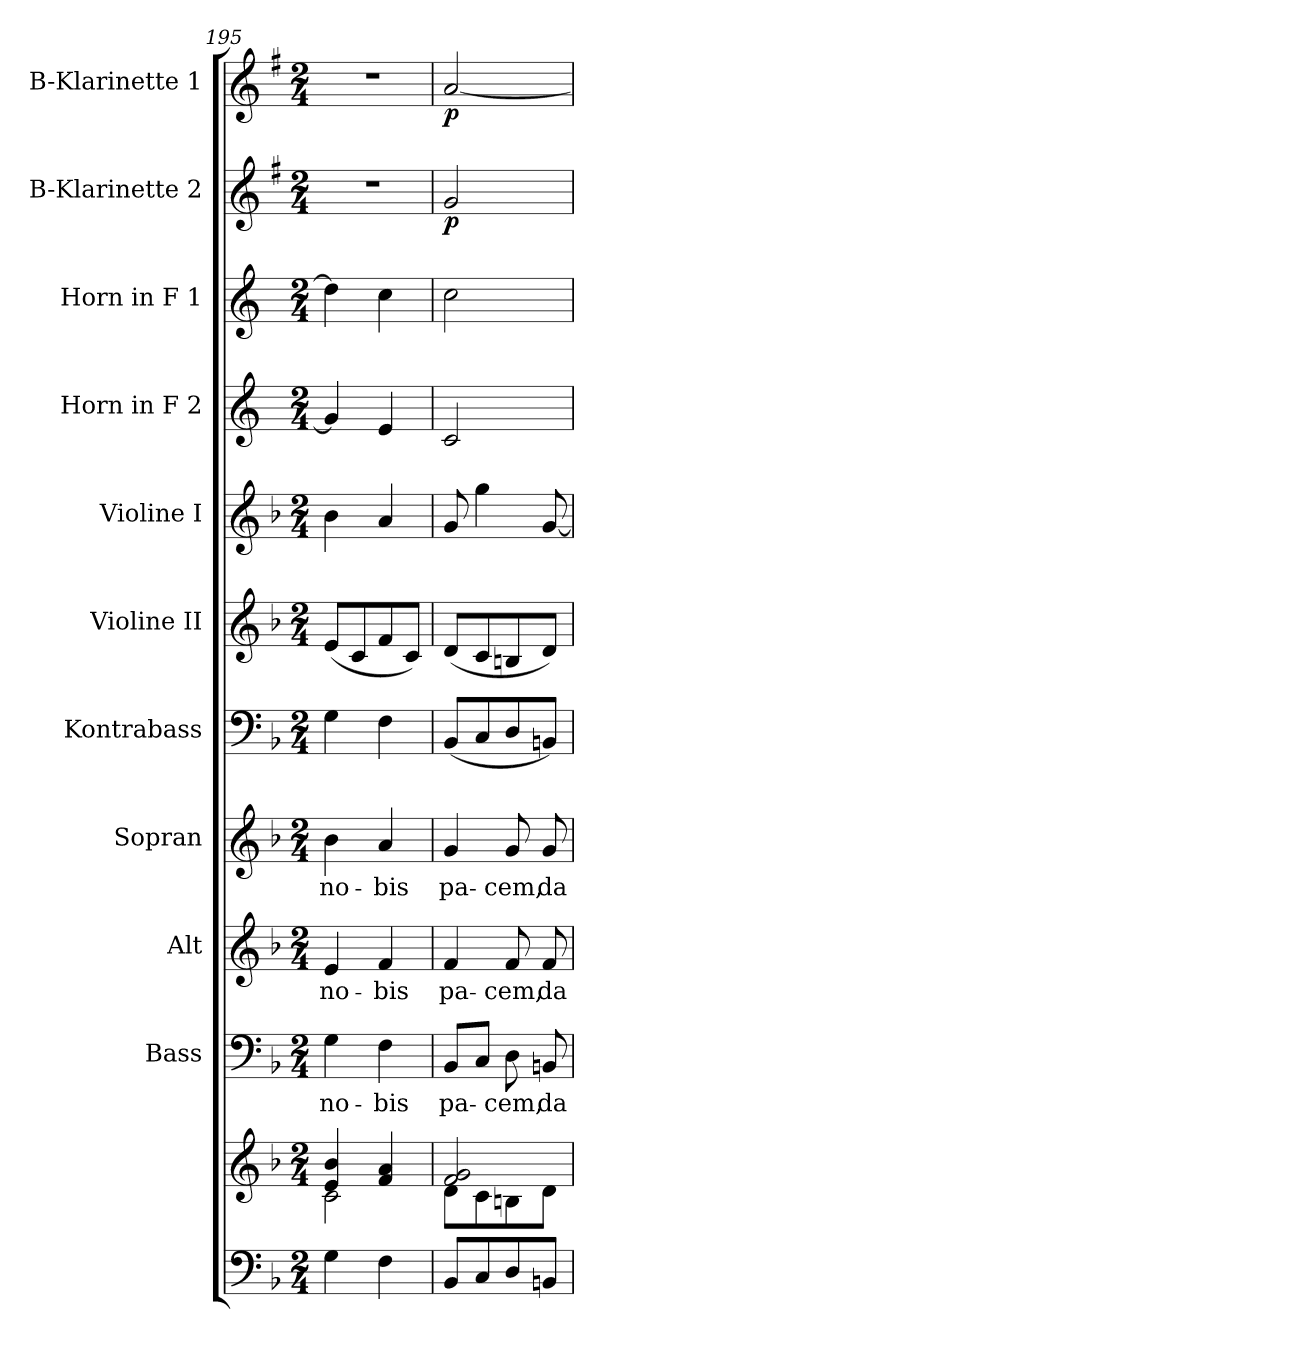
**kern	**kern	**kern	**text	**kern	**text	**kern	**text	**kern	**kern	**kern	**kern	**kern	**kern	**dynam	**kern	**dynam
*part11	*part11	*part10	*part10	*part9	*part9	*part8	*part8	*part7	*part6	*part5	*part4	*part3	*part2	*part2	*part1	*part1
*staff12	*staff11	*staff10	*staff10	*staff9	*staff9	*staff8	*staff8	*staff7	*staff6	*staff5	*staff4	*staff3	*staff2	*staff2	*staff1	*staff1
*	*	*I"Bass	*	*I"Alt	*	*I"Sopran	*	*I"Kontrabass	*I"Violine II	*I"Violine I	*I"Horn in F 2	*I"Horn in F 1	*I"B-Klarinette 2	*	*I"B-Klarinette 1	*
*	*	*I'B.	*	*I'A.	*	*I'S.	*	*I'Kb.	*I'Vl. II	*I'Vl. I	*	*	*I'B Kl. 2	*	*I'B Kl. 1	*
*clefF4	*clefG2	*clefF4	*	*clefG2	*	*clefG2	*	*clefF4	*clefG2	*clefG2	*clefG2	*clefG2	*clefG2	*	*clefG2	*
*	*	*	*	*	*	*	*	*ITrd7c12	*	*	*ITrd4c7	*ITrd4c7	*ITrd1c2	*	*ITrd1c2	*
*k[b-]	*k[b-]	*k[b-]	*	*k[b-]	*	*k[b-]	*	*k[b-]	*k[b-]	*k[b-]	*k[b-]	*k[b-]	*k[b-]	*	*k[b-]	*
*F:	*F:	*F:	*	*F:	*	*F:	*	*F:	*F:	*F:	*F:	*F:	*F:	*	*F:	*
*M2/4	*M2/4	*M2/4	*	*M2/4	*	*M2/4	*	*M2/4	*M2/4	*M2/4	*M2/4	*M2/4	*M2/4	*	*M2/4	*
=195	=195	=195	=195	=195	=195	=195	=195	=195	=195	=195	=195	=195	=195	=195	=195	=195
*	*^	*	*	*	*	*	*	*	*	*	*	*	*	*	*	*
!	!	!	!	!LO:LY:b	!	!LO:LY:b	!	!LO:LY:b	!	!	!	!	!	!	!	!	!
4G\	4e/ 4b-/	2c\	4G\	no-	4e/	no-	4b-\	no-	4GG\	(<8e/L	4b-\	4c/]	4g\]	2r	.	2r	.
.	.	.	.	.	.	.	.	.	.	8c/	.	.	.	.	.	.	.
!	!	!	!	!LO:LY:b	!	!LO:LY:b	!	!LO:LY:b	!	!	!	!	!	!	!	!	!
4F\	4f/ 4a/	.	4F\	-bis	4f/	-bis	4a/	-bis	4FF\	8f/	4a/	4A/	4f\	.	.	.	.
.	.	.	.	.	.	.	.	.	.	8c/J)	.	.	.	.	.	.	.
=196	=196	=196	=196	=196	=196	=196	=196	=196	=196	=196	=196	=196	=196	=196	=196	=196	=196
!	!	!	!	!LO:LY:b	!	!LO:LY:b	!	!LO:LY:b	!	!	!	!	!	!	!LO:DY:b	!	!LO:DY:b
8BB-/L	2f/ 2g/	8d\L	8BB-/L	pa-	4f/	pa-	4g/	pa-	(<8BBB-/L	(<8d/L	8g/	2F/	2f\	2f/	p	[2g/	p
8C/	.	8c\	8C/J	.	.	.	.	.	8CC/	8c/	4gg\	.	.	.	.	.	.
!	!	!	!	!LO:LY:b	!	!LO:LY:b	!	!LO:LY:b	!	!	!	!	!	!	!	!	!
8D/	.	8Bn\	8D\	-cem,	8f/	-cem,	8g/	-cem,	8DD/	8Bn/	.	.	.	.	.	.	.
!	!	!	!	!LO:LY:b	!	!LO:LY:b	!	!LO:LY:b	!	!	!	!	!	!	!	!	!
8BBn/J	.	8d\J	8BBn/	da	8f/	da	8g/	da	8BBBn/J)	8d/J)	[8g/	.	.	.	.	.	.
*	*v	*v	*	*	*	*	*	*	*	*	*	*	*	*	*	*	*
=	=	=	=	=	=	=	=	=	=	=	=	=	=	=	=	=
*-	*-	*-	*-	*-	*-	*-	*-	*-	*-	*-	*-	*-	*-	*-	*-	*-
